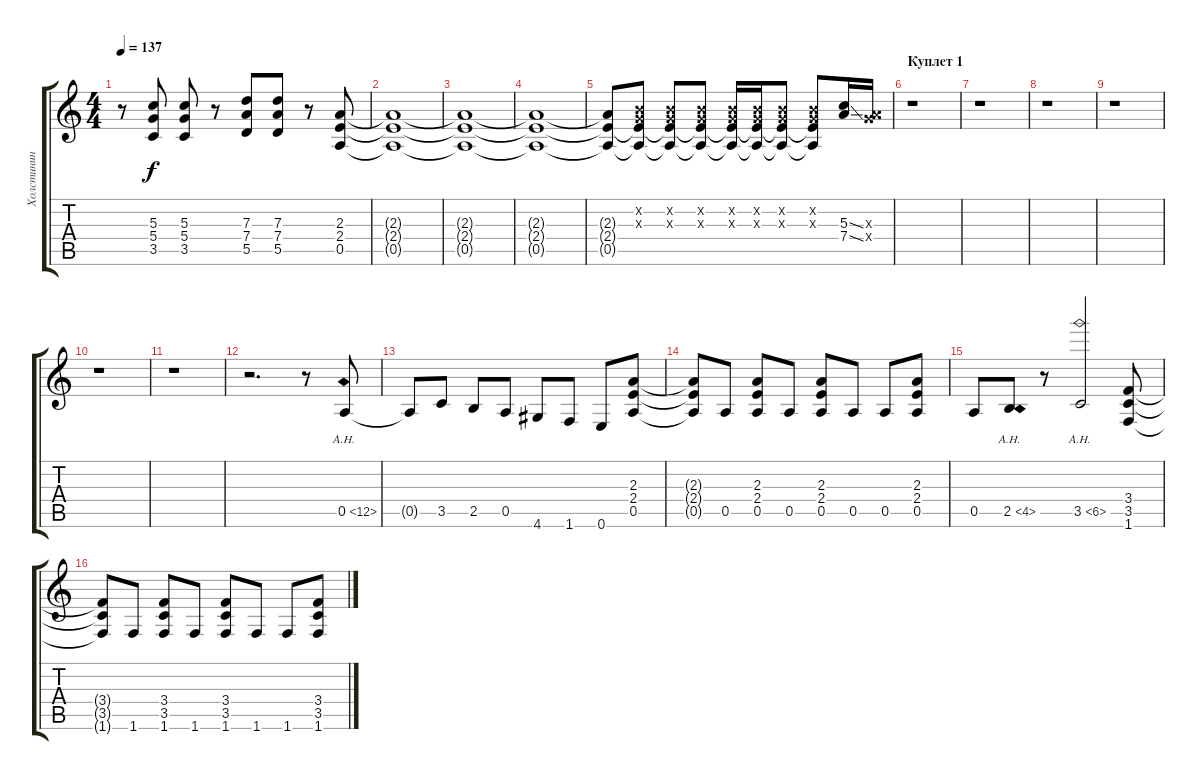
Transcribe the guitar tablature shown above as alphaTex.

\track ("Холстинин" "Холстинин") {instrument overdrivenguitar}
\staff {score tabs}
\tuning (E4 B3 G3 D3 A2 E2) {hide}
\ts (4 4)
\tempo 137
\clef g2
\ks c
r.8{dy f} (5.3 5.4 3.5).8 (5.3 5.4 3.5).8 r.8 (7.3 7.4 5.5).8 (7.3 7.4 5.5).8 r.8 (2.3 2.4 0.5).8 |
(2.3{t} 2.4{t} 0.5{t}).1 |
(2.3{t} 2.4{t} 0.5{t}).1 |
(2.3{t} 2.4{t} 0.5{t}).1 |
(2.3{t} 2.4{t} 0.5{t}).8 (0.2{x} 0.3{x} 2.4{t} 0.5{t}).8 (0.2{x} 0.3{x} 2.4{t} 0.5{t}).8 (0.2{x} 0.3{x} 2.4{t} 0.5{t}).8 (0.2{x} 0.3{x} 2.4{t} 0.5{t}).16 (0.2{x} 0.3{x} 2.4{t} 0.5{t}).16 (0.2{x} 0.3{x} 2.4{t} 0.5{t}).8 (0.2{x} 0.3{x} 2.4{t} 0.5{t}).8 (5.3{ss} 7.4{ss}).16 (0.3{x} 7.4{x}).16 |
\section ("" "Куплет 1")
r.1 |
r.1 |
r.1 |
r.1 |
r.1 |
r.1 |
r.2{d} r.8 0.5{ah 12}.8 |
0.5{t}.8 3.5.8 2.5.8 0.5.8 4.6.8 1.6.8 0.6.8 (2.3 2.4 0.5).8 |
(2.3{t} 2.4{t} 0.5{t}).8 0.5.8 (2.3 2.4 0.5).8 0.5.8 (2.3 2.4 0.5).8 0.5.8 0.5.8 (2.3 2.4 0.5).8 |
0.5.8 2.5{ah 2}.8 r.8 3.5{ah 3}.2 (3.4 3.5 1.6).8 |
(3.4{t} 3.5{t} 1.6{t}).8 1.6.8 (3.4 3.5 1.6).8 1.6.8 (3.4 3.5 1.6).8 1.6.8 1.6.8 (3.4 3.5 1.6).8
